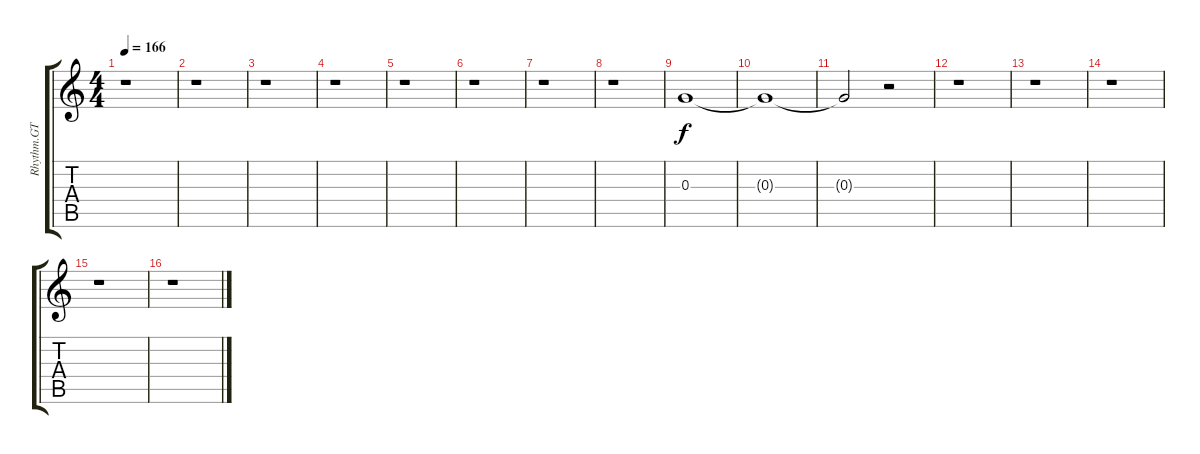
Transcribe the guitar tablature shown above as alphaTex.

\track ("Rhythm.GT" "Rhythm.GT") {instrument guitarharmonics}
\staff {score tabs}
\tuning (E4 B3 G3 D3 A2 E2) {hide}
\ts (4 4)
\tempo 166
\clef g2
\ks c
r.1{dy f} |
r.1 |
r.1 |
r.1 |
r.1 |
r.1 |
r.1 |
r.1 |
0.3.1 |
0.3{t}.1 |
0.3{t}.2 r.2 |
r.1 |
r.1 |
r.1 |
r.1 |
r.1
